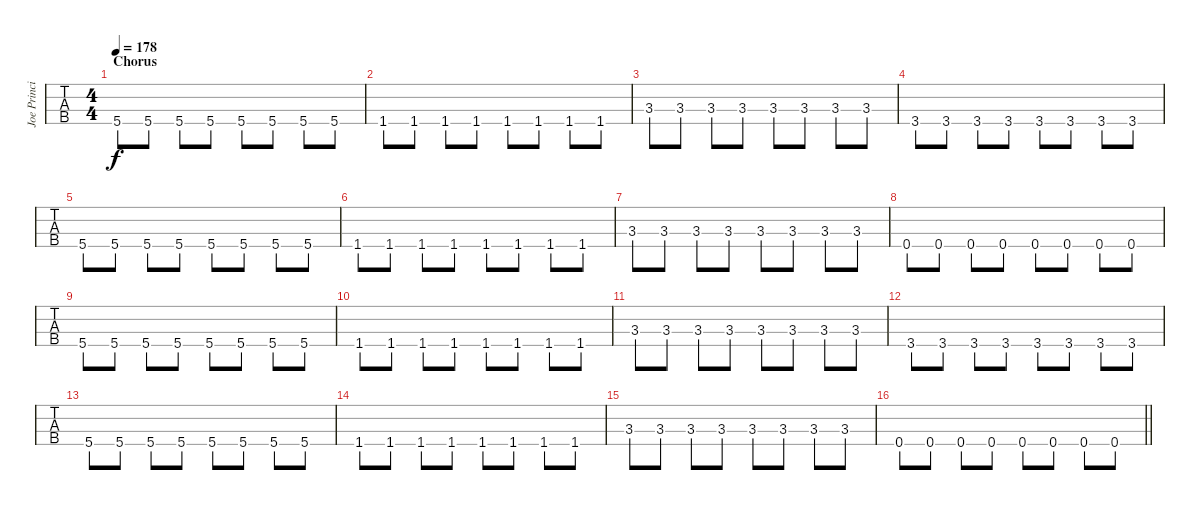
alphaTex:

\track ("Joe Principe - Bass" "Joe Princi") {instrument electricbassfinger}
\staff {tabs}
\tuning (Gb2 Db2 Ab1 Eb1) {hide}
\ts (4 4)
\section ("" "Chorus")
\tempo 178
\clef f4
\ks c
5.4.8{dy f} 5.4.8 5.4.8 5.4.8 5.4.8 5.4.8 5.4.8 5.4.8 |
1.4.8 1.4.8 1.4.8 1.4.8 1.4.8 1.4.8 1.4.8 1.4.8 |
3.3.8 3.3.8 3.3.8 3.3.8 3.3.8 3.3.8 3.3.8 3.3.8 |
3.4.8 3.4.8 3.4.8 3.4.8 3.4.8 3.4.8 3.4.8 3.4.8 |
5.4.8 5.4.8 5.4.8 5.4.8 5.4.8 5.4.8 5.4.8 5.4.8 |
1.4.8 1.4.8 1.4.8 1.4.8 1.4.8 1.4.8 1.4.8 1.4.8 |
3.3.8 3.3.8 3.3.8 3.3.8 3.3.8 3.3.8 3.3.8 3.3.8 |
0.4.8 0.4.8 0.4.8 0.4.8 0.4.8 0.4.8 0.4.8 0.4.8 |
5.4.8 5.4.8 5.4.8 5.4.8 5.4.8 5.4.8 5.4.8 5.4.8 |
1.4.8 1.4.8 1.4.8 1.4.8 1.4.8 1.4.8 1.4.8 1.4.8 |
3.3.8 3.3.8 3.3.8 3.3.8 3.3.8 3.3.8 3.3.8 3.3.8 |
3.4.8 3.4.8 3.4.8 3.4.8 3.4.8 3.4.8 3.4.8 3.4.8 |
5.4.8 5.4.8 5.4.8 5.4.8 5.4.8 5.4.8 5.4.8 5.4.8 |
1.4.8 1.4.8 1.4.8 1.4.8 1.4.8 1.4.8 1.4.8 1.4.8 |
3.3.8 3.3.8 3.3.8 3.3.8 3.3.8 3.3.8 3.3.8 3.3.8 |
\barLineRight lightlight
0.4.8 0.4.8 0.4.8 0.4.8 0.4.8 0.4.8 0.4.8 0.4.8
